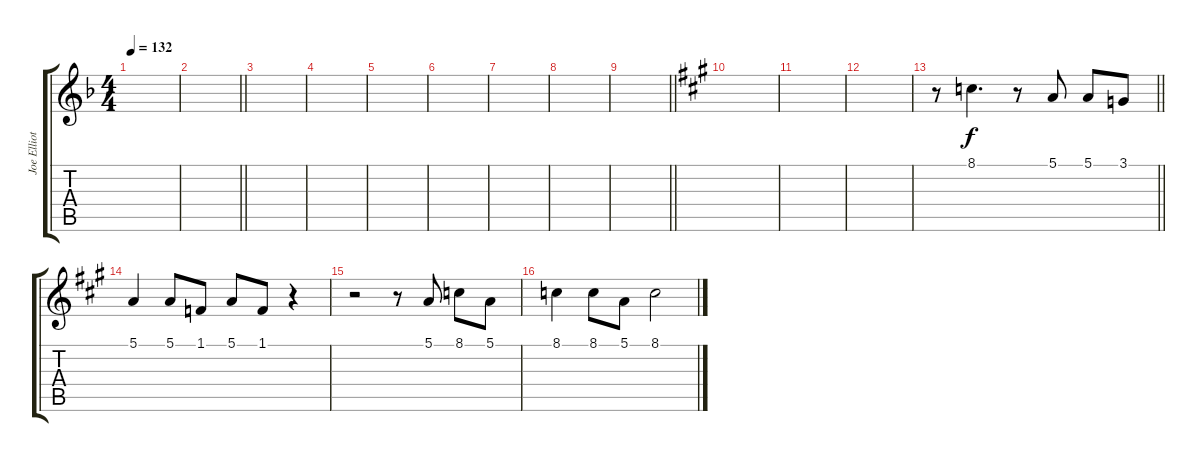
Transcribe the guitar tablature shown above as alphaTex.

\track ("Joe Elliott" "Joe Elliot") {instrument lead1square}
\staff {score tabs}
\tuning (E4 B3 G3 D3 A2 E2) {hide}
\ts (4 4)
\tempo 132
\clef g2
\ks f
|
\barLineRight lightlight
|
|
|
|
|
|
|
\barLineRight lightlight
|
\ks a
|
|
|
\barLineRight lightlight
r.8 8.1.4{d} r.8 5.1.8 5.1.8 3.1.8 |
5.1.4 5.1.8 1.1.8 5.1.8 1.1.8 r.4 |
r.2 r.8 5.1.8 8.1.8 5.1.8 |
8.1.4 8.1.8 5.1.8 8.1.2
